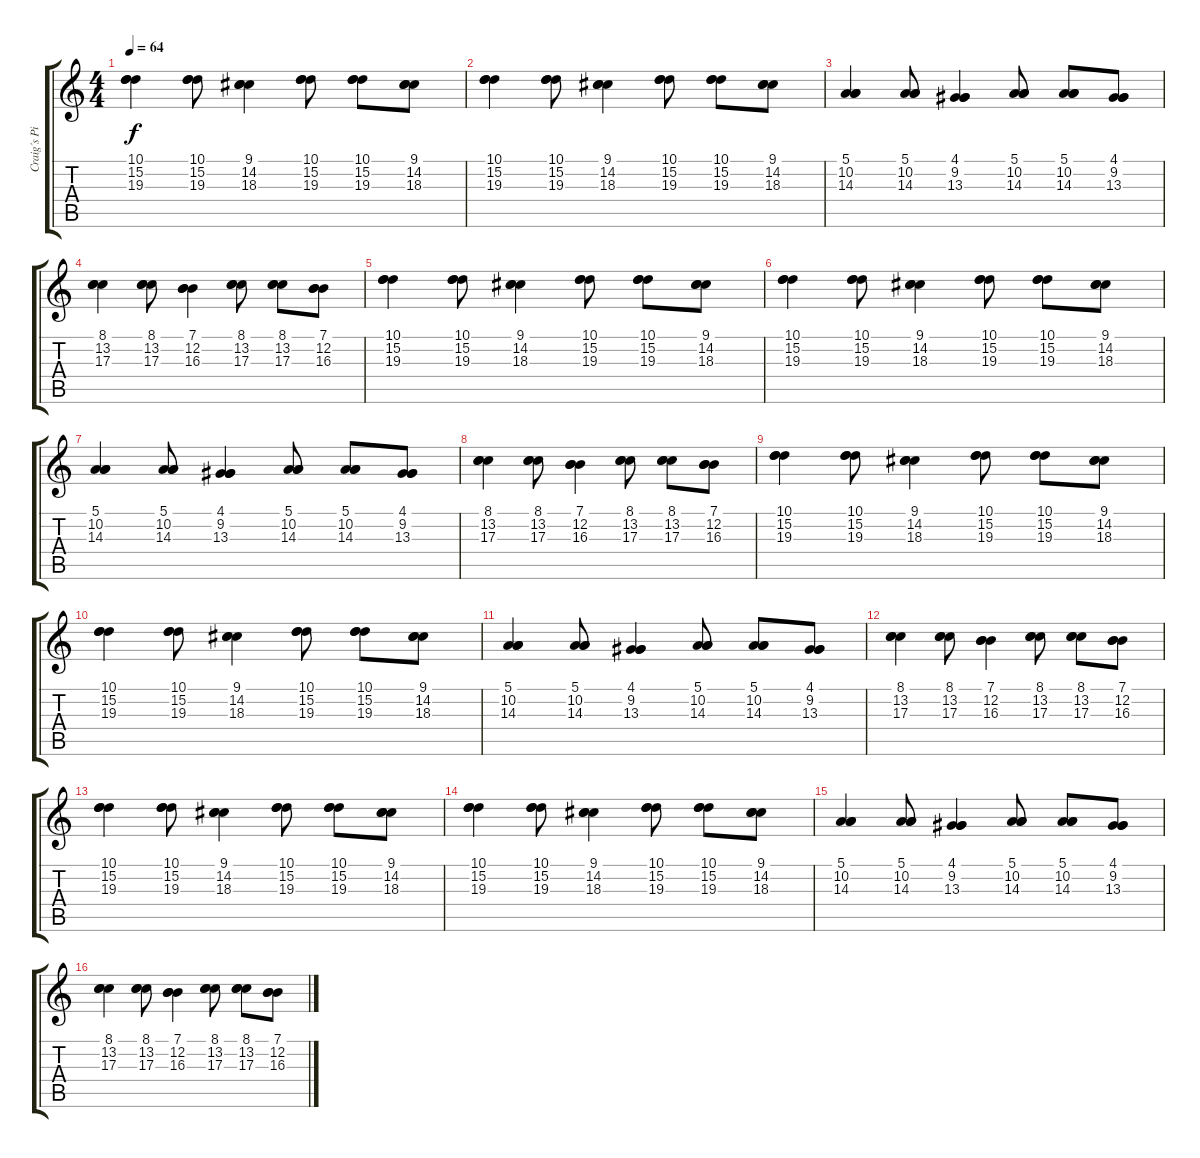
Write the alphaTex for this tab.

\track ("Craig´s Piano" "Craig´s Pi") {instrument acousticgrandpiano}
\staff {score tabs}
\tuning (E4 B3 G3 D3 A2 E2) {hide}
\ts (4 4)
\tempo 64
\clef g2
\ks c
(10.1 15.2 19.3).4{dy f} (10.1 15.2 19.3).8 (9.1 14.2 18.3).4 (10.1 15.2 19.3).8 (10.1 15.2 19.3).8 (9.1 14.2 18.3).8 |
(10.1 15.2 19.3).4 (10.1 15.2 19.3).8 (9.1 14.2 18.3).4 (10.1 15.2 19.3).8 (10.1 15.2 19.3).8 (9.1 14.2 18.3).8 |
(5.1 10.2 14.3).4 (5.1 10.2 14.3).8 (4.1 9.2 13.3).4 (5.1 10.2 14.3).8 (5.1 10.2 14.3).8 (4.1 9.2 13.3).8 |
(8.1 13.2 17.3).4 (8.1 13.2 17.3).8 (7.1 12.2 16.3).4 (8.1 13.2 17.3).8 (8.1 13.2 17.3).8 (7.1 12.2 16.3).8 |
(10.1 15.2 19.3).4 (10.1 15.2 19.3).8 (9.1 14.2 18.3).4 (10.1 15.2 19.3).8 (10.1 15.2 19.3).8 (9.1 14.2 18.3).8 |
(10.1 15.2 19.3).4 (10.1 15.2 19.3).8 (9.1 14.2 18.3).4 (10.1 15.2 19.3).8 (10.1 15.2 19.3).8 (9.1 14.2 18.3).8 |
(5.1 10.2 14.3).4 (5.1 10.2 14.3).8 (4.1 9.2 13.3).4 (5.1 10.2 14.3).8 (5.1 10.2 14.3).8 (4.1 9.2 13.3).8 |
(8.1 13.2 17.3).4 (8.1 13.2 17.3).8 (7.1 12.2 16.3).4 (8.1 13.2 17.3).8 (8.1 13.2 17.3).8 (7.1 12.2 16.3).8 |
(10.1 15.2 19.3).4 (10.1 15.2 19.3).8 (9.1 14.2 18.3).4 (10.1 15.2 19.3).8 (10.1 15.2 19.3).8 (9.1 14.2 18.3).8 |
(10.1 15.2 19.3).4 (10.1 15.2 19.3).8 (9.1 14.2 18.3).4 (10.1 15.2 19.3).8 (10.1 15.2 19.3).8 (9.1 14.2 18.3).8 |
(5.1 10.2 14.3).4 (5.1 10.2 14.3).8 (4.1 9.2 13.3).4 (5.1 10.2 14.3).8 (5.1 10.2 14.3).8 (4.1 9.2 13.3).8 |
(8.1 13.2 17.3).4 (8.1 13.2 17.3).8 (7.1 12.2 16.3).4 (8.1 13.2 17.3).8 (8.1 13.2 17.3).8 (7.1 12.2 16.3).8 |
(10.1 15.2 19.3).4 (10.1 15.2 19.3).8 (9.1 14.2 18.3).4 (10.1 15.2 19.3).8 (10.1 15.2 19.3).8 (9.1 14.2 18.3).8 |
(10.1 15.2 19.3).4 (10.1 15.2 19.3).8 (9.1 14.2 18.3).4 (10.1 15.2 19.3).8 (10.1 15.2 19.3).8 (9.1 14.2 18.3).8 |
(5.1 10.2 14.3).4 (5.1 10.2 14.3).8 (4.1 9.2 13.3).4 (5.1 10.2 14.3).8 (5.1 10.2 14.3).8 (4.1 9.2 13.3).8 |
(8.1 13.2 17.3).4 (8.1 13.2 17.3).8 (7.1 12.2 16.3).4 (8.1 13.2 17.3).8 (8.1 13.2 17.3).8 (7.1 12.2 16.3).8
